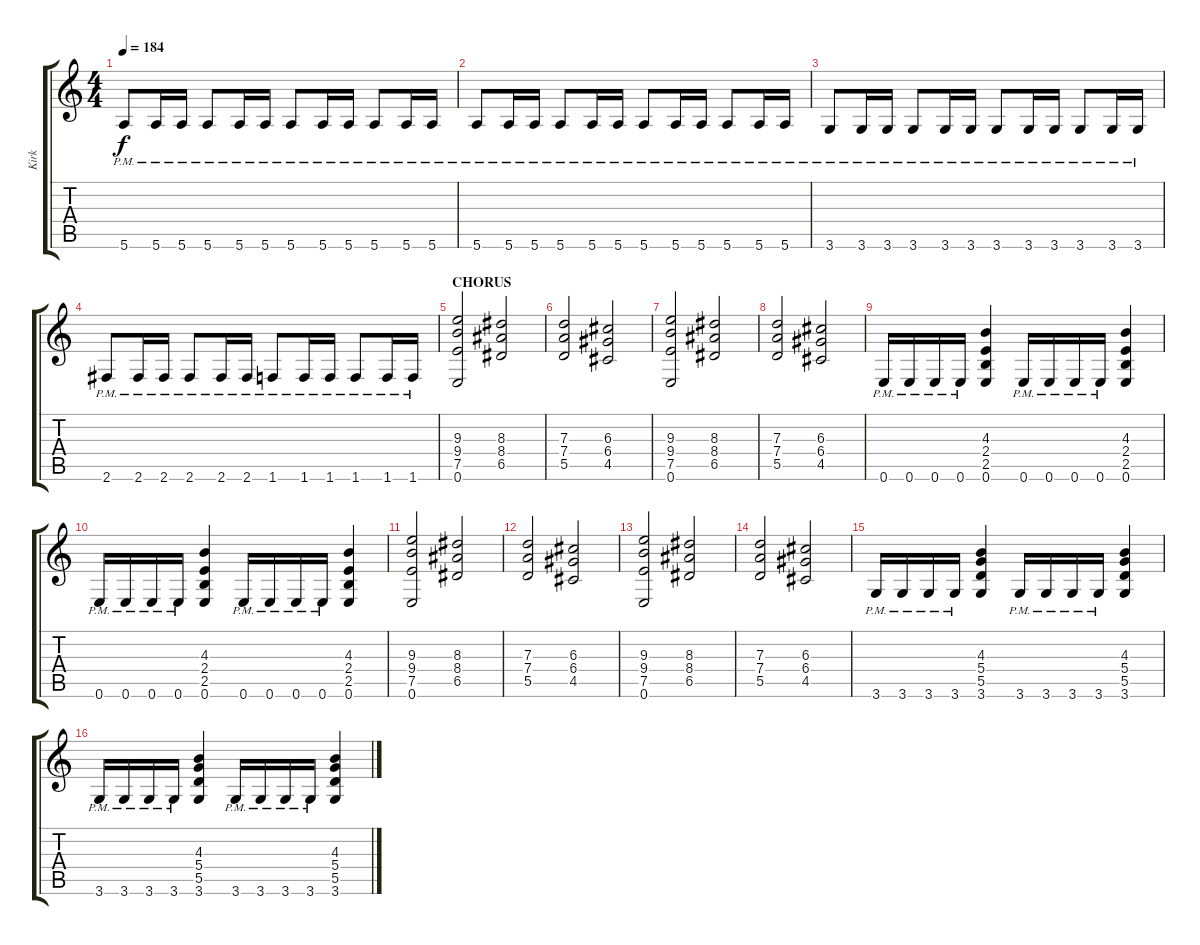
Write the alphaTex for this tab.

\track ("Kirk" "Kirk") {instrument distortionguitar}
\staff {score tabs}
\tuning (E4 B3 G3 D3 A2 E2) {hide}
\ts (4 4)
\tempo 184
\clef g2
\ks c
5.6{pm}.8{dy f} 5.6{pm}.16 5.6{pm}.16 5.6{pm}.8 5.6{pm}.16 5.6{pm}.16 5.6{pm}.8 5.6{pm}.16 5.6{pm}.16 5.6{pm}.8 5.6{pm}.16 5.6{pm}.16 |
5.6{pm}.8 5.6{pm}.16 5.6{pm}.16 5.6{pm}.8 5.6{pm}.16 5.6{pm}.16 5.6{pm}.8 5.6{pm}.16 5.6{pm}.16 5.6{pm}.8 5.6{pm}.16 5.6{pm}.16 |
3.6{pm}.8 3.6{pm}.16 3.6{pm}.16 3.6{pm}.8 3.6{pm}.16 3.6{pm}.16 3.6{pm}.8 3.6{pm}.16 3.6{pm}.16 3.6{pm}.8 3.6{pm}.16 3.6{pm}.16 |
2.6{pm}.8 2.6{pm}.16 2.6{pm}.16 2.6{pm}.8 2.6{pm}.16 2.6{pm}.16 1.6{pm}.8 1.6{pm}.16 1.6{pm}.16 1.6{pm}.8 1.6{pm}.16 1.6{pm}.16 |
\section ("" "CHORUS")
(9.3 9.4 7.5 0.6).2 (8.3 8.4 6.5).2 |
(7.3 7.4 5.5).2 (6.3 6.4 4.5).2 |
(9.3 9.4 7.5 0.6).2 (8.3 8.4 6.5).2 |
(7.3 7.4 5.5).2 (6.3 6.4 4.5).2 |
0.6{pm}.16 0.6{pm}.16 0.6{pm}.16 0.6{pm}.16 (4.3 2.4 2.5 0.6).4 0.6{pm}.16 0.6{pm}.16 0.6{pm}.16 0.6{pm}.16 (4.3 2.4 2.5 0.6).4 |
0.6{pm}.16 0.6{pm}.16 0.6{pm}.16 0.6{pm}.16 (4.3 2.4 2.5 0.6).4 0.6{pm}.16 0.6{pm}.16 0.6{pm}.16 0.6{pm}.16 (4.3 2.4 2.5 0.6).4 |
(9.3 9.4 7.5 0.6).2 (8.3 8.4 6.5).2 |
(7.3 7.4 5.5).2 (6.3 6.4 4.5).2 |
(9.3 9.4 7.5 0.6).2 (8.3 8.4 6.5).2 |
(7.3 7.4 5.5).2 (6.3 6.4 4.5).2 |
3.6{pm}.16 3.6{pm}.16 3.6{pm}.16 3.6{pm}.16 (4.3 5.4 5.5 3.6).4 3.6{pm}.16 3.6{pm}.16 3.6{pm}.16 3.6{pm}.16 (4.3 5.4 5.5 3.6).4 |
3.6{pm}.16 3.6{pm}.16 3.6{pm}.16 3.6{pm}.16 (4.3 5.4 5.5 3.6).4 3.6{pm}.16 3.6{pm}.16 3.6{pm}.16 3.6{pm}.16 (4.3 5.4 5.5 3.6).4
